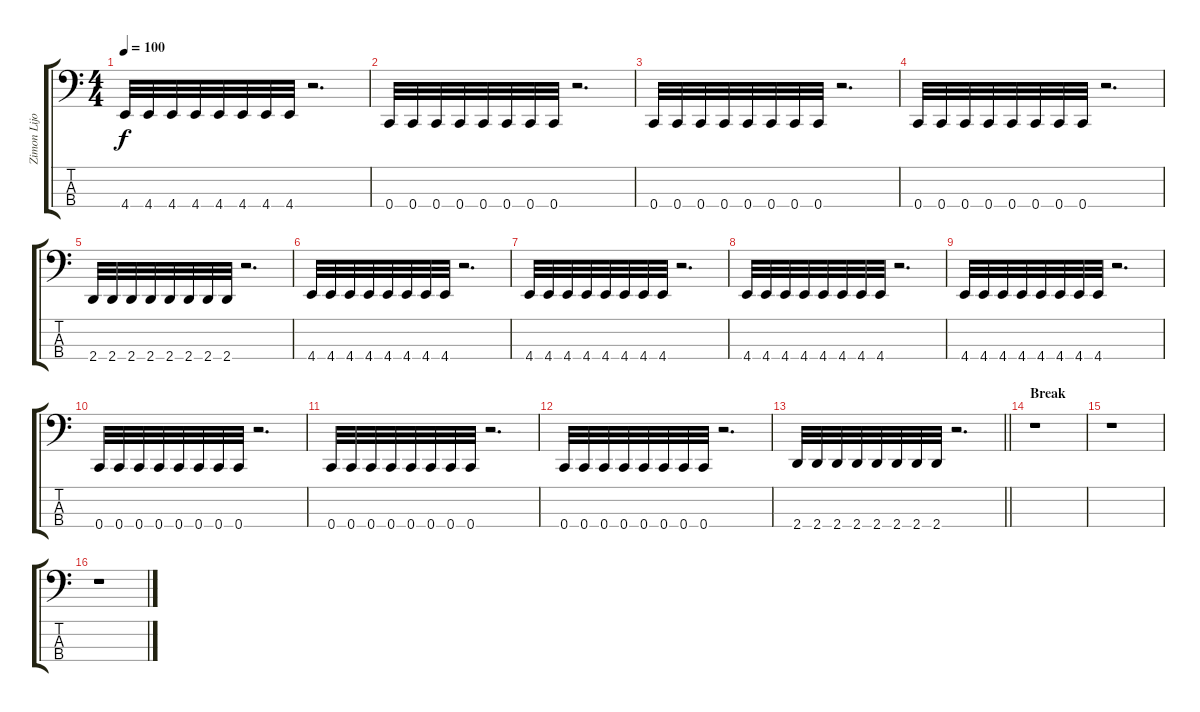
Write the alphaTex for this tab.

\track ("Zimon Lijoi" "Zimon Lijo") {instrument electricbassfinger}
\staff {score tabs}
\tuning (F2 C2 G1 C1) {hide}
\ts (4 4)
\tempo 100
\clef f4
\ks c
4.4.32{dy f} 4.4.32 4.4.32 4.4.32 4.4.32 4.4.32 4.4.32 4.4.32 r.2{d} |
0.4.32 0.4.32 0.4.32 0.4.32 0.4.32 0.4.32 0.4.32 0.4.32 r.2{d} |
0.4.32 0.4.32 0.4.32 0.4.32 0.4.32 0.4.32 0.4.32 0.4.32 r.2{d} |
0.4.32 0.4.32 0.4.32 0.4.32 0.4.32 0.4.32 0.4.32 0.4.32 r.2{d} |
2.4.32 2.4.32 2.4.32 2.4.32 2.4.32 2.4.32 2.4.32 2.4.32 r.2{d} |
4.4.32 4.4.32 4.4.32 4.4.32 4.4.32 4.4.32 4.4.32 4.4.32 r.2{d} |
4.4.32 4.4.32 4.4.32 4.4.32 4.4.32 4.4.32 4.4.32 4.4.32 r.2{d} |
4.4.32 4.4.32 4.4.32 4.4.32 4.4.32 4.4.32 4.4.32 4.4.32 r.2{d} |
4.4.32 4.4.32 4.4.32 4.4.32 4.4.32 4.4.32 4.4.32 4.4.32 r.2{d} |
0.4.32 0.4.32 0.4.32 0.4.32 0.4.32 0.4.32 0.4.32 0.4.32 r.2{d} |
0.4.32 0.4.32 0.4.32 0.4.32 0.4.32 0.4.32 0.4.32 0.4.32 r.2{d} |
0.4.32 0.4.32 0.4.32 0.4.32 0.4.32 0.4.32 0.4.32 0.4.32 r.2{d} |
\barLineRight lightlight
2.4.32 2.4.32 2.4.32 2.4.32 2.4.32 2.4.32 2.4.32 2.4.32 r.2{d} |
\section ("" "Break")
r.1 |
r.1 |
r.1
